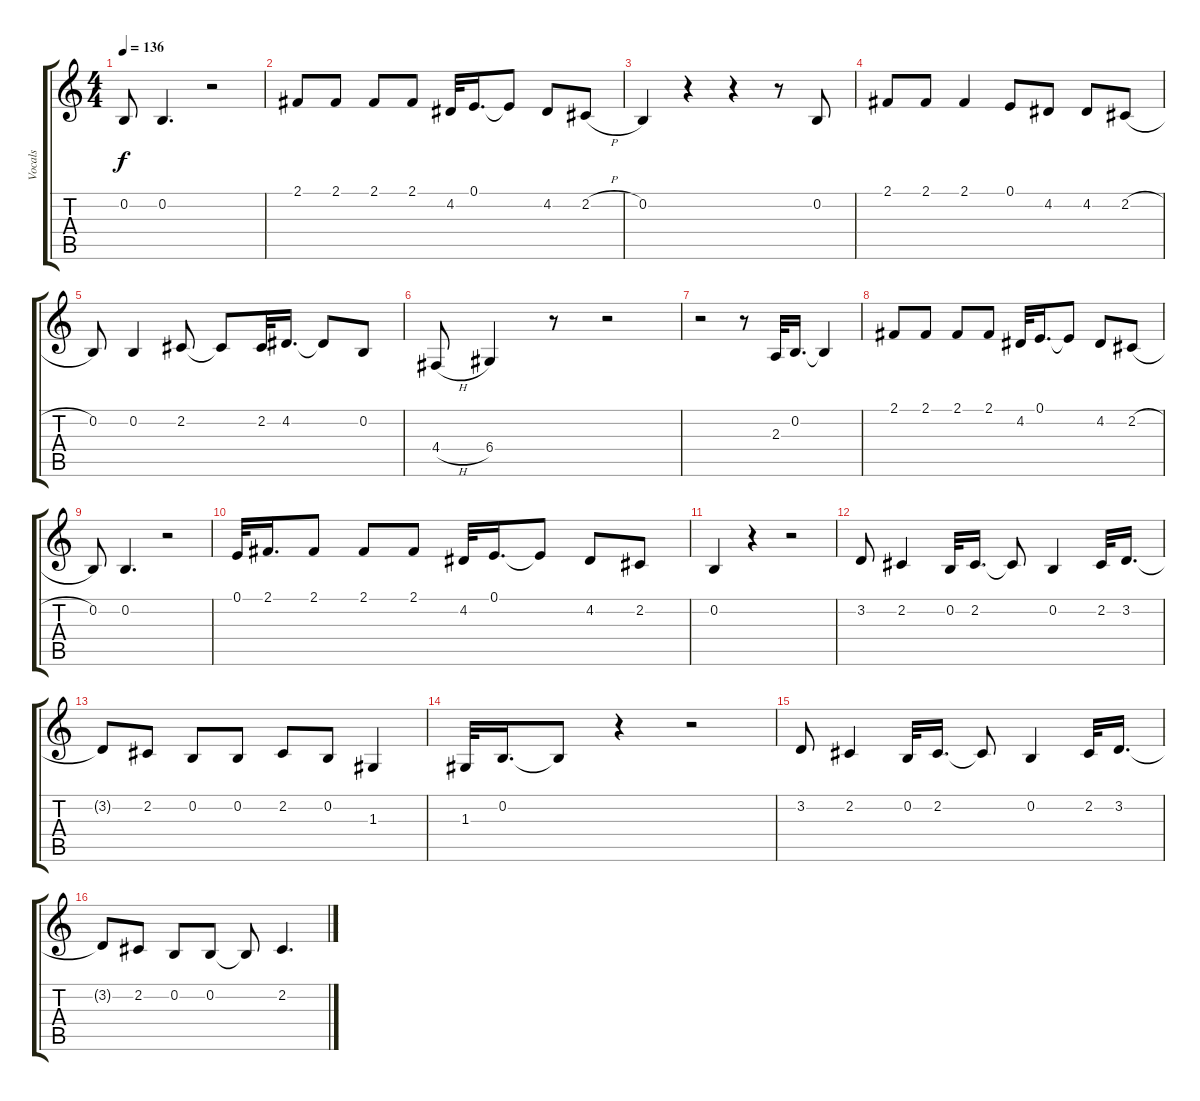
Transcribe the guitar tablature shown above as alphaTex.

\track ("Vocals" "Vocals") {instrument tenorsax}
\staff {score tabs}
\tuning (E4 B3 G3 D3 A2 E2) {hide}
\ts (4 4)
\tempo 136
\clef g2
\ks c
0.2.8{dy f} 0.2.4{d} r.2 |
2.1.8 2.1.8 2.1.8 2.1.8 4.2.32 0.1.16{d} 0.1{t}.8 4.2.8 2.2{h}.8 |
0.2.4 r.4 r.4 r.8 0.2.8 |
2.1.8 2.1.8 2.1.4 0.1.8 4.2.8 4.2.8 2.2{h}.8 |
0.2.8 0.2.4 2.2.8 2.2{t}.8 2.2.32 4.2.16{d} 4.2{t}.8 0.2.8 |
4.4{h}.8 6.4.4 r.8 r.2 |
r.2 r.8 2.3.32 0.2.16{d} 0.2{t}.4 |
2.1.8 2.1.8 2.1.8 2.1.8 4.2.32 0.1.16{d} 0.1{t}.8 4.2.8 2.2{h}.8 |
0.2.8 0.2.4{d} r.2 |
0.1.32 2.1.16{d} 2.1.8 2.1.8 2.1.8 4.2.32 0.1.16{d} 0.1{t}.8 4.2.8 2.2.8 |
0.2.4 r.4 r.2 |
3.2.8 2.2.4 0.2.32 2.2.16{d} 2.2{t}.8 0.2.4 2.2.32 3.2.16{d} |
3.2{t}.8 2.2.8 0.2.8 0.2.8 2.2.8 0.2.8 1.3.4 |
1.3.32 0.2.16{d} 0.2{t}.8 r.4 r.2 |
3.2.8 2.2.4 0.2.32 2.2.16{d} 2.2{t}.8 0.2.4 2.2.32 3.2.16{d} |
3.2{t}.8 2.2.8 0.2.8 0.2.8 0.2{t}.8 2.2.4{d}
